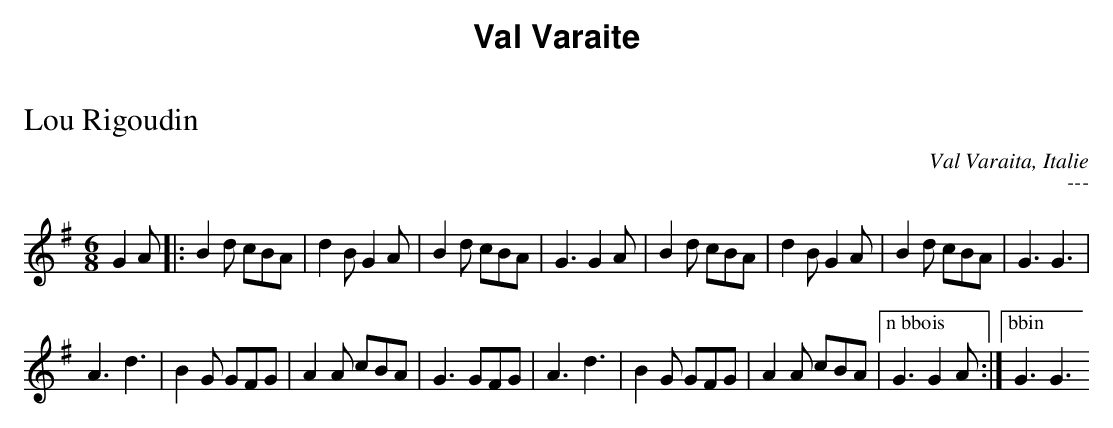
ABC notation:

X:1
T:Lou Rigoudin
O:Val Varaita, Italie
M:6/8
L:1/8
K:G
G2A |:B2d cBA|d2B G2A|B2d cBA|G3 G2A|B2d cBA|d2B G2A|B2d cBA|G3 G3|
A3 d3|B2G GFG|A2A cBA|G3 GFG|A3 d3|B2G GFG|A2A cBA|["n bbois" G3 G2A :|["bbin" G3 G3
